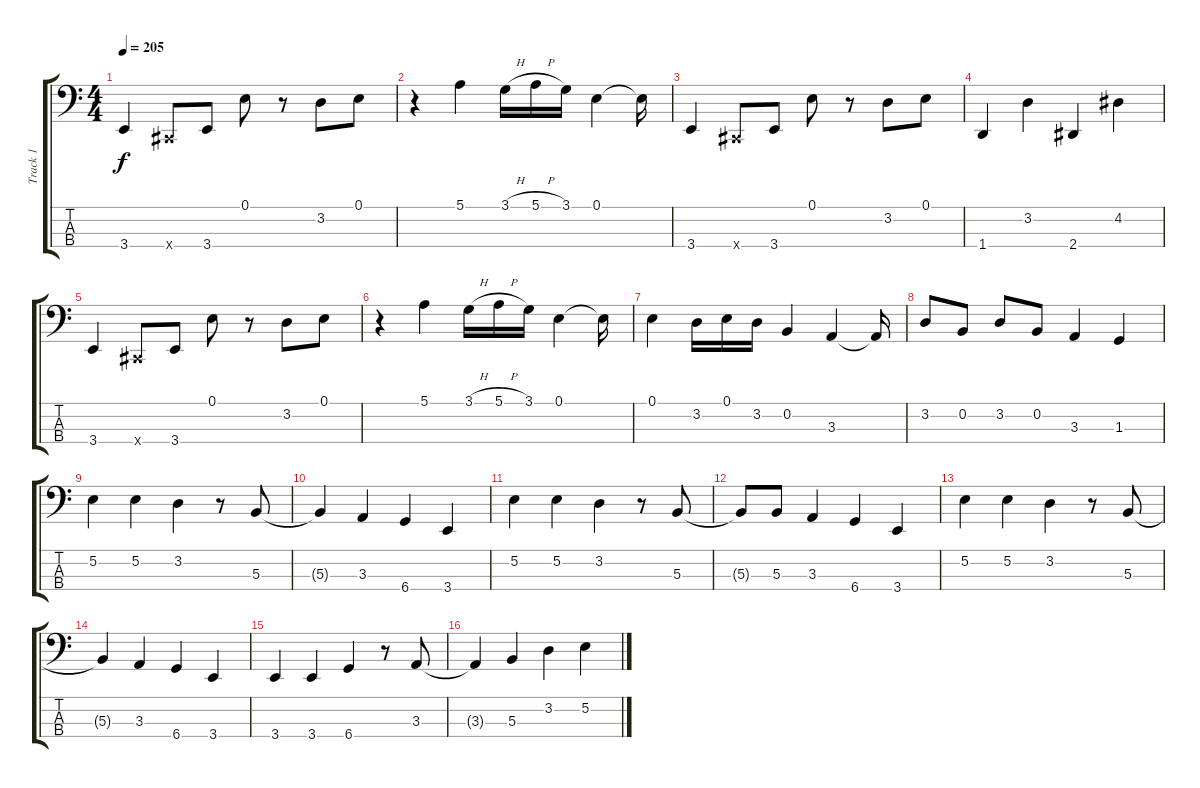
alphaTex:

\track ("Track 1" "Track 1") {instrument slapbass1}
\staff {score tabs}
\tuning (E2 B1 Gb1 Db1) {hide}
\ts (4 4)
\tempo 205
\clef f4
\ks c
3.4.4{dy f} 0.4{x}.8 3.4.8 0.1.8 r.8 3.2.8 0.1.8 |
r.4 5.1.4 3.1{h}.16 5.1{h}.16 3.1.16 0.1.4 0.1{t}.16 |
3.4.4 0.4{x}.8 3.4.8 0.1.8 r.8 3.2.8 0.1.8 |
1.4.4 3.2.4 2.4.4 4.2.4 |
3.4.4 0.4{x}.8 3.4.8 0.1.8 r.8 3.2.8 0.1.8 |
r.4 5.1.4 3.1{h}.16 5.1{h}.16 3.1.16 0.1.4 0.1{t}.16 |
0.1.4 3.2.16 0.1.16 3.2.16 0.2.4 3.3.4 3.3{t}.16 |
3.2.8 0.2.8 3.2.8 0.2.8 3.3.4 1.3.4 |
5.2.4 5.2.4 3.2.4 r.8 5.3.8 |
5.3{t}.4 3.3.4 6.4.4 3.4.4 |
5.2.4 5.2.4 3.2.4 r.8 5.3.8 |
5.3{t}.8 5.3.8 3.3.4 6.4.4 3.4.4 |
5.2.4 5.2.4 3.2.4 r.8 5.3.8 |
5.3{t}.4 3.3.4 6.4.4 3.4.4 |
3.4.4 3.4.4 6.4.4 r.8 3.3.8 |
3.3{t}.4 5.3.4 3.2.4 5.2.4
